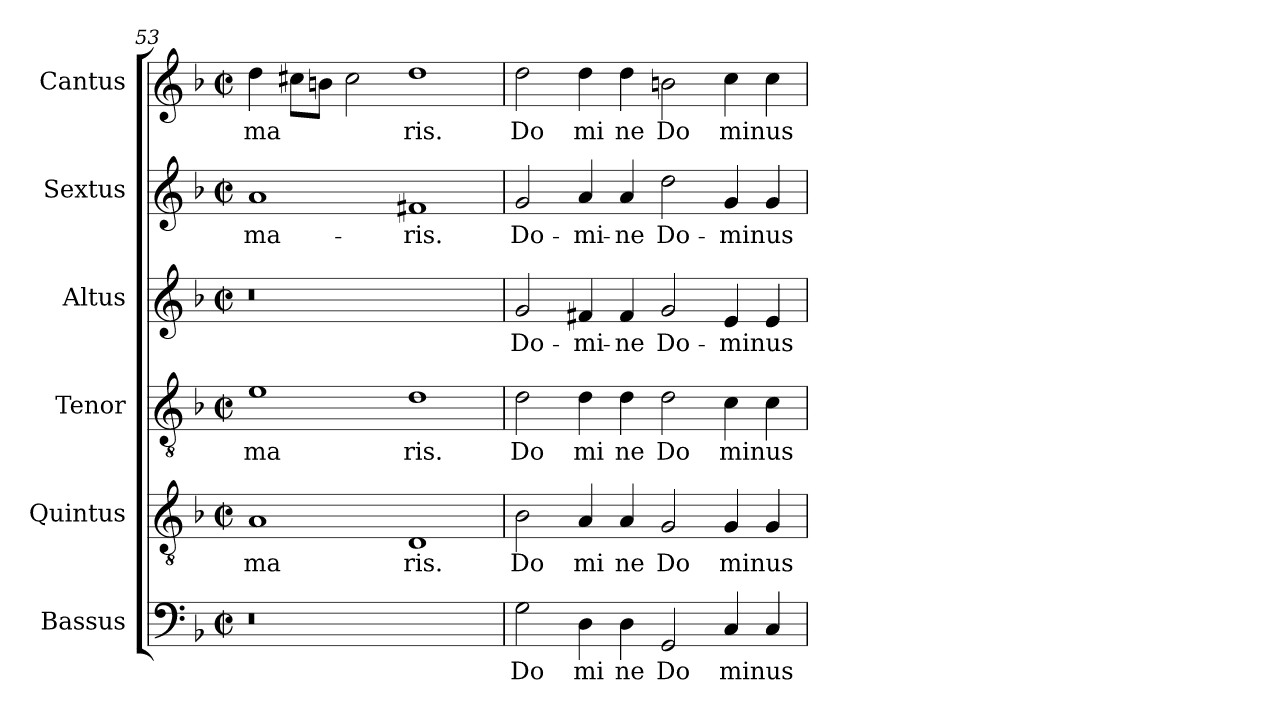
**kern	**text	**kern	**text	**kern	**text	**kern	**text	**kern	**text	**kern	**text
*part6	*part6	*part5	*part5	*part4	*part4	*part3	*part3	*part2	*part2	*part1	*part1
*staff6	*staff6	*staff5	*staff5	*staff4	*staff4	*staff3	*staff3	*staff2	*staff2	*staff1	*staff1
*I"Bassus	*	*I"Quintus	*	*I"Tenor	*	*I"Altus	*	*I"Sextus	*	*I"Cantus	*
*clefF4	*	*clefGv2	*	*clefGv2	*	*clefG2	*	*clefG2	*	*clefG2	*
*k[b-]	*	*k[b-]	*	*k[b-]	*	*k[b-]	*	*k[b-]	*	*k[b-]	*
*F:	*	*F:	*	*F:	*	*F:	*	*F:	*	*F:	*
*M2/2	*	*M2/2	*	*M2/2	*	*M2/2	*	*M2/2	*	*M2/2	*
*met(c|)	*	*met(c|)	*	*met(c|)	*	*met(c|)	*	*met(c|)	*	*met(c|)	*
=53	=53	=53	=53	=53	=53	=53	=53	=53	=53	=53	=53
!	!	!	!LO:LY:b:cj	!	!LO:LY:b:cj	!	!	!	!LO:LY:b:cj	!	!LO:LY:b
0r	.	1A	ma	1e	ma	0r	.	1a	ma-	4dd\	ma
.	.	.	.	.	.	.	.	.	.	8cc#X\L	.
.	.	.	.	.	.	.	.	.	.	8b\J	.
.	.	.	.	.	.	.	.	.	.	2cc#\	.
!	!	!	!LO:LY:b:cj	!	!LO:LY:b:cj	!	!	!	!LO:LY:b:cj	!	!LO:LY:b:cj
.	.	1D	ris.	1d	ris.	.	.	1f#X	-ris.	1dd	ris.
=54	=54	=54	=54	=54	=54	=54	=54	=54	=54	=54	=54
!	!LO:LY:b:cj	!	!LO:LY:b:cj	!	!LO:LY:b:cj	!	!LO:LY:b:cj	!	!LO:LY:b:cj	!	!LO:LY:b:cj
2G\	Do	2B-\	Do	2d\	Do	2g/	Do-	2g/	Do-	2dd\	Do
!	!LO:LY:b:cj	!	!LO:LY:b:cj	!	!LO:LY:b:cj	!	!LO:LY:b:cj	!	!LO:LY:b:cj	!	!LO:LY:b:cj
4D\	mi	4A/	mi	4d\	mi	4f#X/	-mi-	4a/	-mi-	4dd\	mi
!	!LO:LY:b:cj	!	!LO:LY:b:cj	!	!LO:LY:b:cj	!	!LO:LY:b:cj	!	!LO:LY:b:cj	!	!LO:LY:b:cj
4D\	ne	4A/	ne	4d\	ne	4f#/	-ne	4a/	-ne	4dd\	ne
!	!LO:LY:b:cj	!	!LO:LY:b:cj	!	!LO:LY:b:cj	!	!LO:LY:b:cj	!	!LO:LY:b:cj	!	!LO:LY:b:cj
2GG/	Do	2G/	Do	2d\	Do	2g/	Do-	2dd\	Do-	2bn\	Do
!	!LO:LY:b	!	!LO:LY:b	!	!LO:LY:b	!	!LO:LY:b	!	!LO:LY:b	!	!LO:LY:b
4C/	minus	4G/	minus	4c\	minus	4e/	-minus	4g/	-minus	4cc\	minus
4C/	.	4G/	.	4c\	.	4e/	.	4g/	.	4cc\	.
=	=	=	=	=	=	=	=	=	=	=	=
*-	*-	*-	*-	*-	*-	*-	*-	*-	*-	*-	*-
